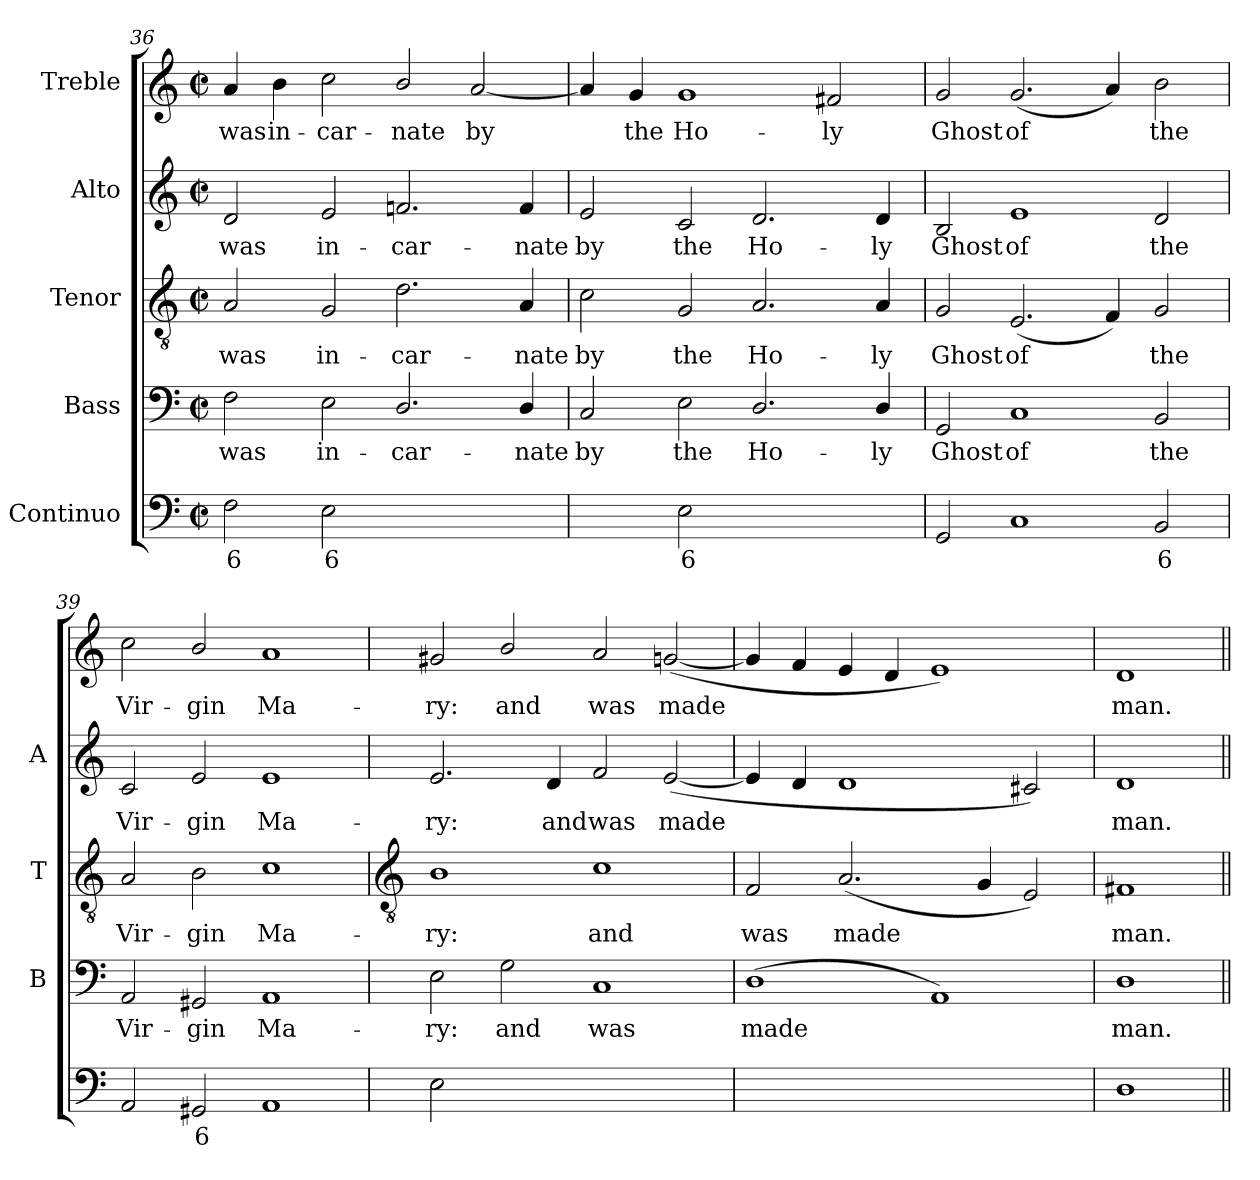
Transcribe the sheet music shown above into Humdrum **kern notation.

**kern	**text	**text	**kern	**text	**kern	**text	**kern	**text	**kern	**text
*part5	*part5	*part5	*part4	*part4	*part3	*part3	*part2	*part2	*part1	*part1
*staff5	*staff5	*staff5	*staff4	*staff4	*staff3	*staff3	*staff2	*staff2	*staff1	*staff1
*I"Continuo	*	*	*I"Bass	*	*I"Tenor	*	*I"Alto	*	*I"Treble	*
*	*	*	*I'B	*	*I'T	*	*I'A	*	*	*
*clefF4	*	*	*clefF4	*	*clefGv2	*	*clefG2	*	*clefG2	*
*k[]	*	*	*k[]	*	*k[]	*	*k[]	*	*k[]	*
*C:	*	*	*C:	*	*C:	*	*C:	*	*C:	*
*M4/2	*	*	*M4/2	*	*M4/2	*	*M4/2	*	*M4/2	*
*met(c|)	*	*	*met(c|)	*	*met(c|)	*	*met(c|)	*	*met(c|)	*
=36	=36	=36	=36	=36	=36	=36	=36	=36	=36	=36
!	!LO:LY:b	!	!	!LO:LY:b	!	!LO:LY:b	!	!LO:LY:b	!	!LO:LY:b
2F	6	.	2F	was	2A	was	2d	was	4a	was
!	!	!	!	!	!	!	!	!	!	!LO:LY:b
.	.	.	.	.	.	.	.	.	4b	in-
!	!LO:LY:b	!	!	!LO:LY:b	!	!LO:LY:b	!	!LO:LY:b	!	!LO:LY:b
2E	6	.	2E	in-	2G	in-	2e	in-	2cc	-car-
!	!LO:LY:b	!	!	!LO:LY:b	!	!LO:LY:b	!	!LO:LY:b	!	!LO:LY:b
[2D/yy	6	.	2.D/	-car-	2.d	-car-	2.fn	-car-	2b/	-nate
!	!LO:LY:b	!	!	!	!	!	!	!	!	!LO:LY:b
2Dyy]	5	.	.	.	.	.	.	.	[2a	by
!	!	!	!	!LO:LY:b	!	!LO:LY:b	!	!LO:LY:b	!	!
.	.	.	4D/	-nate	4A	-nate	4f	-nate	.	.
=37	=37	=37	=37	=37	=37	=37	=37	=37	=37	=37
!	!LO:LY:b	!	!	!LO:LY:b	!	!LO:LY:b	!	!LO:LY:b	!	!
[4Cyy	6	.	2C	by	2c	by	2e	by	4a]	.
!	!LO:LY:b	!	!	!	!	!	!	!	!	!LO:LY:b
4Cyy]	5	.	.	.	.	.	.	.	4g	the
!	!LO:LY:b	!	!	!LO:LY:b	!	!LO:LY:b	!	!LO:LY:b	!	!LO:LY:b
2E	6	.	2E	the	2G	the	2c	the	1g	Ho-
!	!LO:LY:b	!	!	!LO:LY:b	!	!LO:LY:b	!	!LO:LY:b	!	!
[2D/yy	4	.	2.D/	Ho-	2.A	Ho-	2.d	Ho-	.	.
!	!LO:LY:b	!	!	!	!	!	!	!	!	!LO:LY:b
2Dyy]	3	.	.	.	.	.	.	.	2f#X	-ly
!	!	!	!	!LO:LY:b	!	!LO:LY:b	!	!LO:LY:b	!	!
.	.	.	4D/	-ly	4A	-ly	4d	-ly	.	.
=38	=38	=38	=38	=38	=38	=38	=38	=38	=38	=38
!	!	!	!	!LO:LY:b	!	!LO:LY:b	!	!LO:LY:b	!	!LO:LY:b
2GG	.	.	2GG	Ghost	2G	Ghost	2B	Ghost	2g	Ghost
!	!	!	!	!LO:LY:b	!	!LO:LY:b	!	!LO:LY:b	!	!LO:LY:b
1C	.	.	1C	of	(<2.E	of	1e	of	(<2.g	of
.	.	.	.	.	4F)	.	.	.	4a)	.
!	!LO:LY:b	!	!	!LO:LY:b	!	!LO:LY:b	!	!LO:LY:b	!	!LO:LY:b
2BB	6	.	2BB	the	2G	the	2d	the	2b	the
=39	=39	=39	=39	=39	=39	=39	=39	=39	=39	=39
!	!	!	!	!LO:LY:b	!	!LO:LY:b	!	!LO:LY:b	!	!LO:LY:b
2AA	.	.	2AA	Vir-	2A	Vir-	2c	Vir-	2cc	Vir-
!	!LO:LY:b	!	!	!LO:LY:b	!	!LO:LY:b	!	!LO:LY:b	!	!LO:LY:b
2GG#X	6	.	2GG#X	-gin	2B	-gin	2e	-gin	2b/	-gin
!	!	!	!	!LO:LY:b	!	!LO:LY:b	!	!LO:LY:b	!	!LO:LY:b
1AA	.	.	1AA	Ma-	1c	Ma-	1e	Ma-	1a	Ma-
!!LO:LB:g=z
=40	=40	=40	=40	=40	=40	=40	=40	=40	=40	=40
*	*	*	*	*	*clefGv2	*	*	*	*	*
!	!	!	!	!LO:LY:b	!	!LO:LY:b	!	!LO:LY:b	!	!LO:LY:b
2E	.	.	2E	-ry:	1B	-ry:	2.e	-ry:	2g#X	-ry:
!	!LO:LY:b	!	!	!LO:LY:b	!	!	!	!	!	!LO:LY:b
[4Gyy	6	.	2G	and	.	.	.	.	2b/	and
!	!LO:LY:b	!	!	!	!	!	!	!LO:LY:b	!	!
4Gyy]	5	.	.	.	.	.	4d	and	.	.
!	!LO:LY:b	!LO:LY:b	!	!LO:LY:b	!	!LO:LY:b	!	!LO:LY:b	!	!LO:LY:b
[2Cyy	6	4	1C	was	1c	and	2f	was	2a	was
!	!LO:LY:b	!LO:LY:b	!	!	!	!	!	!LO:LY:b	!	!LO:LY:b
2Cyy]	5	3	.	.	.	.	(<[2e	made	(<[2gn	made
=41	=41	=41	=41	=41	=41	=41	=41	=41	=41	=41
!	!LO:LY:b	!LO:LY:b	!	!LO:LY:b	!	!LO:LY:b	!	!	!	!
[4Dyy	4	9	(<1D	made	2F	was	4e]	.	4g]	.
!	!LO:LY:b	!LO:LY:b	!	!	!	!	!	!	!	!
4Dyy_	3	8	.	.	.	.	4d	.	4f	.
!	!LO:LY:b	!LO:LY:b	!	!	!	!LO:LY:b	!	!	!	!
2Dyy]	5	3	.	.	(<2.A	made	1d	.	4e	.
.	.	.	.	.	.	.	.	.	4d	.
!	!LO:LY:b	!	!	!	!	!	!	!	!	!
[2AAyy	4	.	1AA)	.	.	.	.	.	1e)	.
.	.	.	.	.	4G	.	.	.	.	.
!	!LO:LY:b	!	!	!	!	!	!	!	!	!
2AAyy]	3	.	.	.	2E)	.	2c#X)	.	.	.
=42	=42	=42	=42	=42	=42	=42	=42	=42	=42	=42
!	!	!	!	!LO:LY:b	!	!LO:LY:b	!	!LO:LY:b	!	!LO:LY:b
1D	.	.	1D	man.	1F#X	man.	1d	man.	1d	man.
=||	=||	=||	=||	=||	=||	=||	=||	=||	=||	=||
*-	*-	*-	*-	*-	*-	*-	*-	*-	*-	*-
